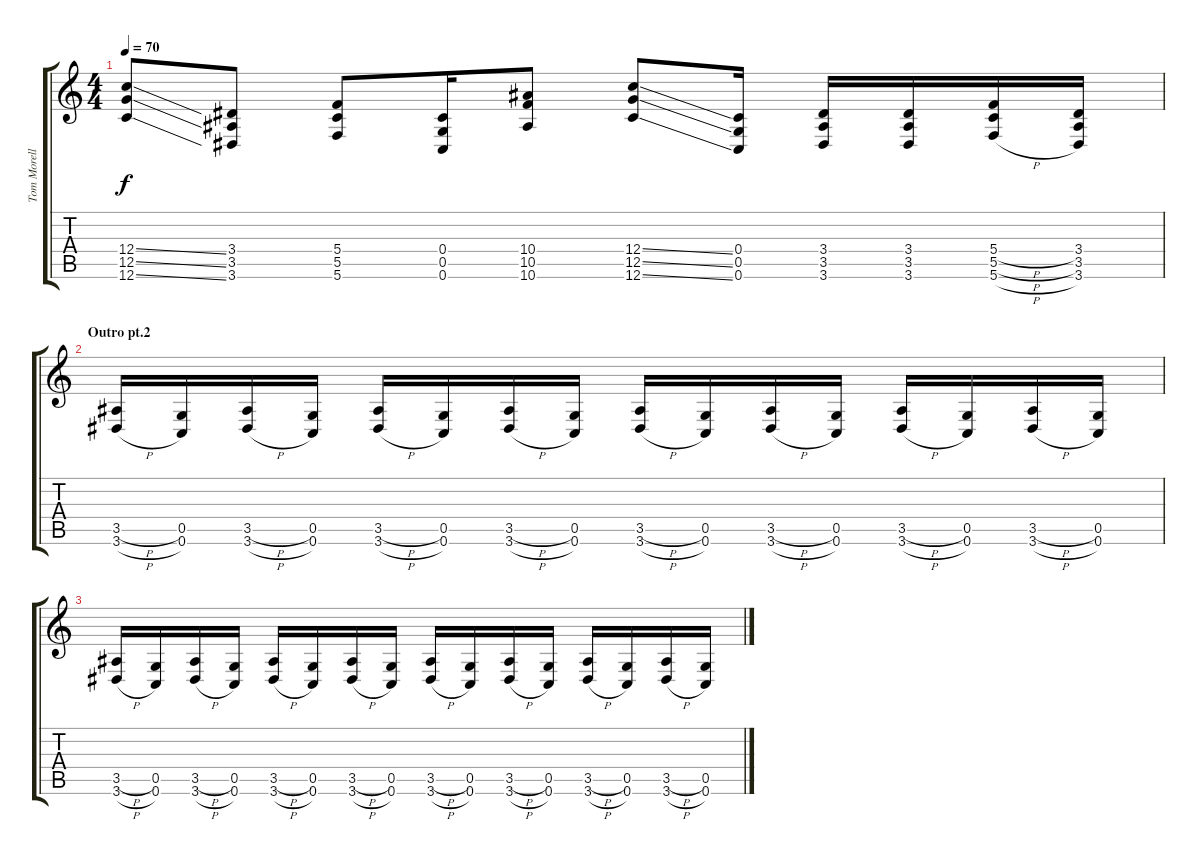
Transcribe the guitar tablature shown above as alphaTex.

\track ("Tom Morello (Overdrive)" "Tom Morell") {instrument overdrivenguitar}
\staff {score tabs}
\tuning (D4 A3 F3 C3 G2 C2) {hide}
\ts (4 4)
\tempo 70
\clef g2
\ks c
(12.4{ss} 12.5{ss} 12.6{ss}).8{dy f} (3.4 3.5 3.6).8 (5.4 5.5 5.6).8 (0.4 0.5 0.6).16 (10.4 10.5 10.6).8 (12.4{ss} 12.5{ss} 12.6{ss}).8 (0.4 0.5 0.6).16 (3.4 3.5 3.6).16 (3.4 3.5 3.6).16 (5.4{h} 5.5{h} 5.6{h}).16 (3.4 3.5 3.6).16 |
\section ("" "Outro pt.2")
(3.5{h} 3.6{h}).16 (0.5 0.6).16 (3.5{h} 3.6{h}).16 (0.5 0.6).16 (3.5{h} 3.6{h}).16 (0.5 0.6).16 (3.5{h} 3.6{h}).16 (0.5 0.6).16 (3.5{h} 3.6{h}).16 (0.5 0.6).16 (3.5{h} 3.6{h}).16 (0.5 0.6).16 (3.5{h} 3.6{h}).16 (0.5 0.6).16 (3.5{h} 3.6{h}).16 (0.5 0.6).16 |
(3.5{h} 3.6{h}).16 (0.5 0.6).16 (3.5{h} 3.6{h}).16 (0.5 0.6).16 (3.5{h} 3.6{h}).16 (0.5 0.6).16 (3.5{h} 3.6{h}).16 (0.5 0.6).16 (3.5{h} 3.6{h}).16 (0.5 0.6).16 (3.5{h} 3.6{h}).16 (0.5 0.6).16 (3.5{h} 3.6{h}).16 (0.5 0.6).16 (3.5{h} 3.6{h}).16 (0.5 0.6).16
